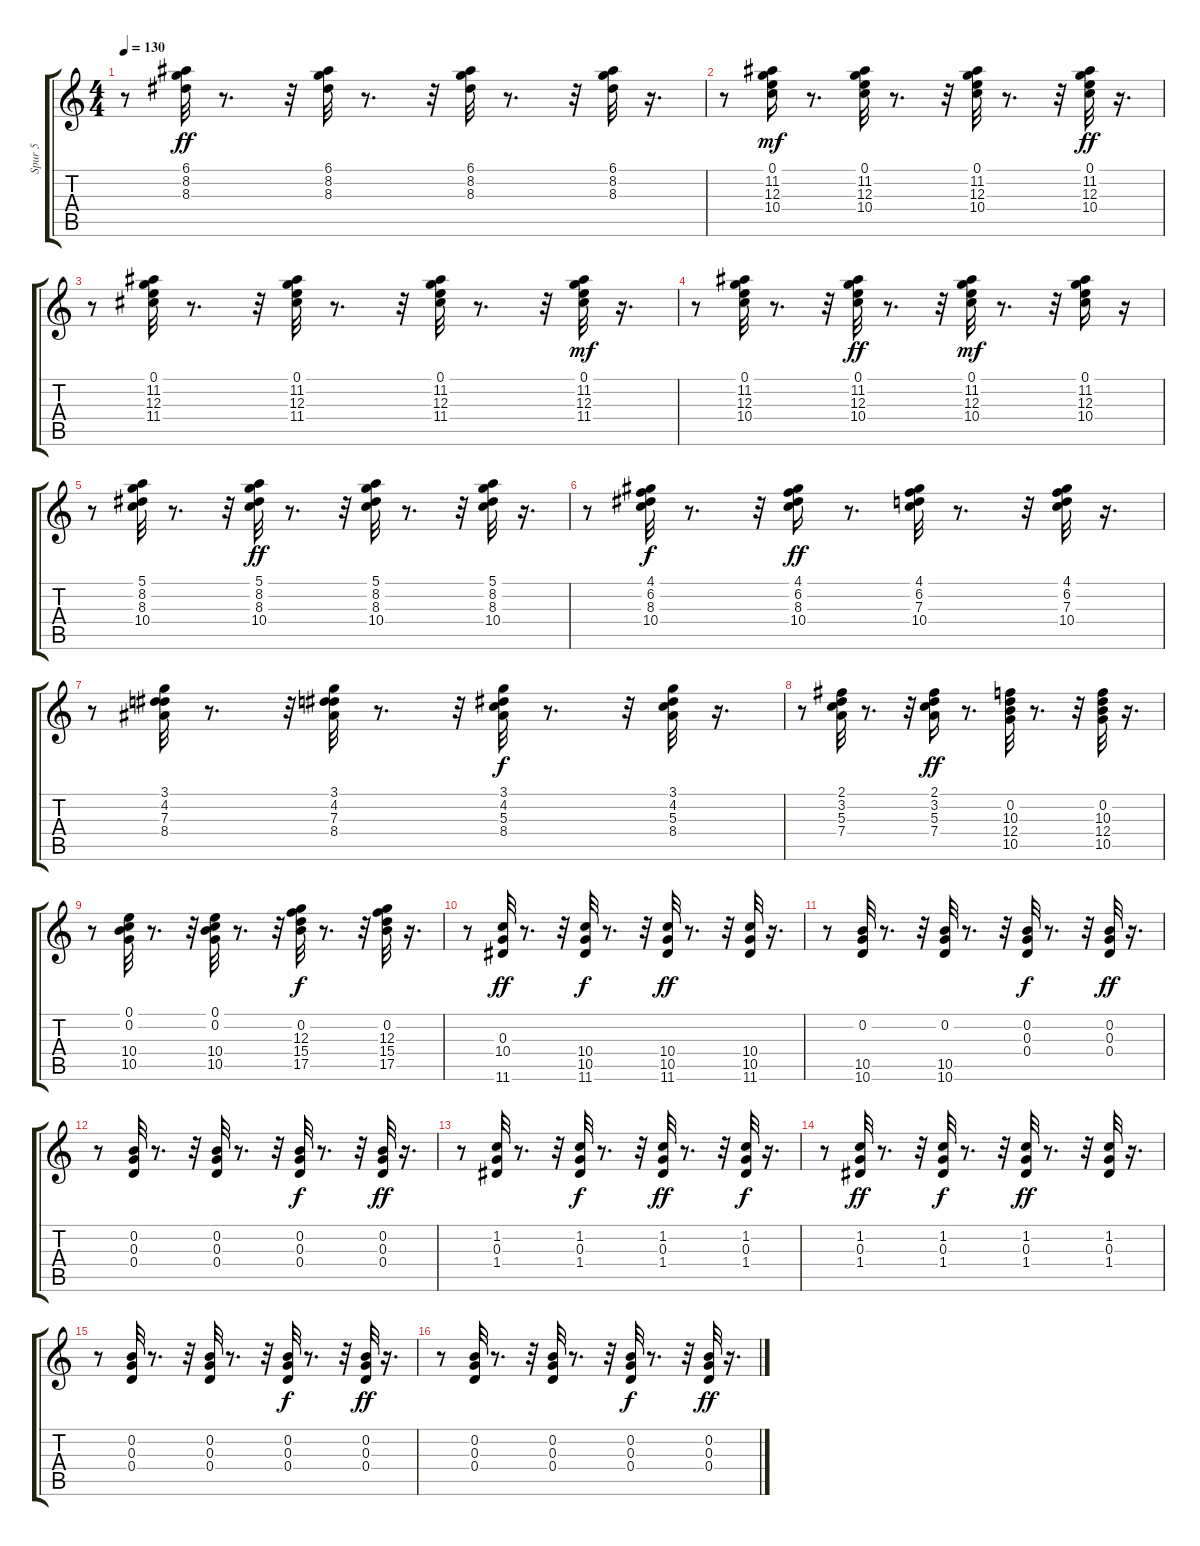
\track ("Spur 5" "Spur 5") {instrument electricguitarclean}
\staff {score tabs}
\tuning (E4 B3 G3 D3 A2 E2) {hide}
\ts (4 4)
\tempo 130
\clef g2
\ks c
r.8{dy ff} (6.1 8.2 8.3).32 r.8{d} r.32 (6.1 8.2 8.3).32 r.8{d} r.32 (6.1 8.2 8.3).32 r.8{d} r.32 (6.1 8.2 8.3).32 r.16{d} |
r.8 (0.1 11.2 12.3 10.4).16{dy mf} r.8{d} (0.1 11.2 12.3 10.4).32 r.8{d} r.32 (0.1 11.2 12.3 10.4).32 r.8{d} r.32 (0.1 11.2 12.3 10.4).32{dy ff} r.16{d} |
r.8 (0.1 11.2 12.3 11.4).32 r.8{d} r.32 (0.1 11.2 12.3 11.4).32 r.8{d} r.32 (0.1 11.2 12.3 11.4).32 r.8{d} r.32 (0.1 11.2 12.3 11.4).32{dy mf} r.16{d} |
r.8 (0.1 11.2 12.3 10.4).32 r.8{d} r.32 (0.1 11.2 12.3 10.4).32{dy ff} r.8{d} r.32 (0.1 11.2 12.3 10.4).32{dy mf} r.8{d} r.32 (0.1 11.2 12.3 10.4).16 r.16 |
r.8 (5.1 8.2 8.3 10.4).32 r.8{d} r.32 (5.1 8.2 8.3 10.4).32{dy ff} r.8{d} r.32 (5.1 8.2 8.3 10.4).32 r.8{d} r.32 (5.1 8.2 8.3 10.4).32 r.16{d} |
r.8 (4.1 6.2 8.3 10.4).32{dy f} r.8{d} r.32 (4.1 6.2 8.3 10.4).16{dy ff} r.8{d} (4.1 6.2 7.3 10.4).32 r.8{d} r.32 (4.1 6.2 7.3 10.4).32 r.16{d} |
r.8 (3.1 4.2 7.3 8.4).32 r.8{d} r.32 (3.1 4.2 7.3 8.4).32 r.8{d} r.32 (3.1 4.2 5.3 8.4).32{dy f} r.8{d} r.32 (3.1 4.2 5.3 8.4).32 r.16{d} |
r.8 (2.1 3.2 5.3 7.4).32 r.8{d} r.32 (2.1 3.2 5.3 7.4).16{dy ff} r.8{d} (0.2 10.3 12.4 10.5).32 r.8{d} r.32 (0.2 10.3 12.4 10.5).32 r.16{d} |
r.8 (0.1 0.2 10.4 10.5).32 r.8{d} r.32 (0.1 0.2 10.4 10.5).32 r.8{d} r.32 (0.2 12.3 15.4 17.5).32{dy f} r.8{d} r.32 (0.2 12.3 15.4 17.5).32 r.16{d} |
r.8 (0.3 10.4 11.6).32{dy ff} r.8{d} r.32 (10.4 10.5 11.6).32{dy f} r.8{d} r.32 (10.4 10.5 11.6).32{dy ff} r.8{d} r.32 (10.4 10.5 11.6).32 r.16{d} |
r.8 (0.2 10.5 10.6).32 r.8{d} r.32 (0.2 10.5 10.6).32 r.8{d} r.32 (0.2 0.3 0.4).32{dy f} r.8{d} r.32 (0.2 0.3 0.4).32{dy ff} r.16{d} |
r.8 (0.2 0.3 0.4).32 r.8{d} r.32 (0.2 0.3 0.4).32 r.8{d} r.32 (0.2 0.3 0.4).32{dy f} r.8{d} r.32 (0.2 0.3 0.4).32{dy ff} r.16{d} |
r.8 (1.2 0.3 1.4).32 r.8{d} r.32 (1.2 0.3 1.4).32{dy f} r.8{d} r.32 (1.2 0.3 1.4).32{dy ff} r.8{d} r.32 (1.2 0.3 1.4).32{dy f} r.16{d} |
r.8 (1.2 0.3 1.4).32{dy ff} r.8{d} r.32 (1.2 0.3 1.4).32{dy f} r.8{d} r.32 (1.2 0.3 1.4).32{dy ff} r.8{d} r.32 (1.2 0.3 1.4).32 r.16{d} |
r.8 (0.2 0.3 0.4).32 r.8{d} r.32 (0.2 0.3 0.4).32 r.8{d} r.32 (0.2 0.3 0.4).32{dy f} r.8{d} r.32 (0.2 0.3 0.4).32{dy ff} r.16{d} |
r.8 (0.2 0.3 0.4).32 r.8{d} r.32 (0.2 0.3 0.4).32 r.8{d} r.32 (0.2 0.3 0.4).32{dy f} r.8{d} r.32 (0.2 0.3 0.4).32{dy ff} r.16{d}
